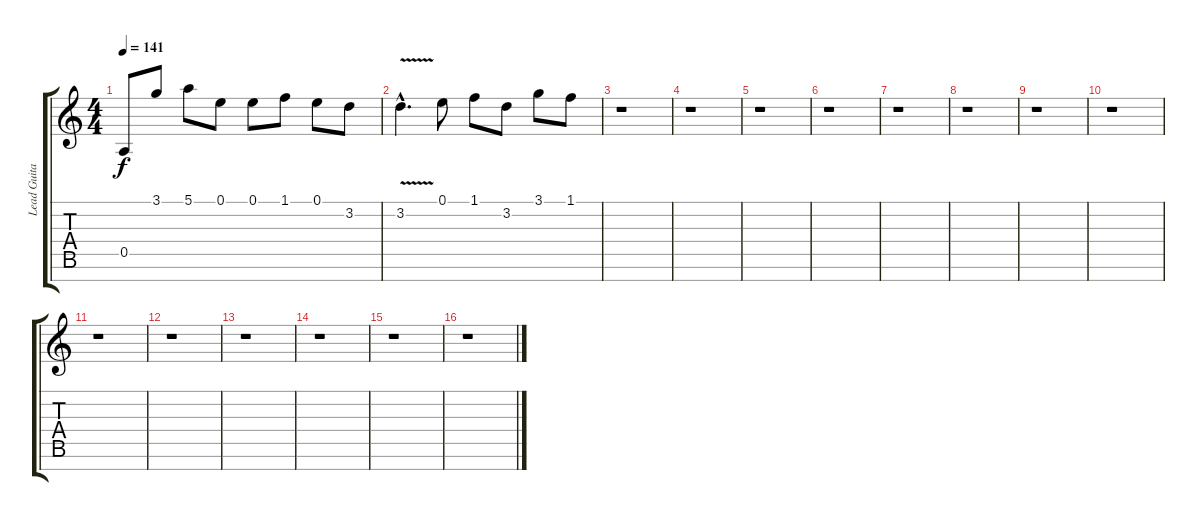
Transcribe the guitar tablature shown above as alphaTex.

\track ("Lead Guitar 1" "Lead Guita") {instrument distortionguitar}
\staff {score tabs}
\tuning (E4 B3 G3 D3 A2 E2 B1) {hide}
\ts (4 4)
\tempo 141
\clef g2
\ks c
0.5.8{dy f} 3.1.8 5.1.8 0.1.8 0.1.8 1.1.8 0.1.8 3.2.8 |
3.2{v hac}.4{d} 0.1.8 1.1.8 3.2.8 3.1.8 1.1.8 |
r.1 |
r.1 |
r.1 |
r.1 |
r.1 |
r.1 |
r.1 |
r.1 |
r.1 |
r.1 |
r.1 |
r.1 |
r.1 |
r.1
